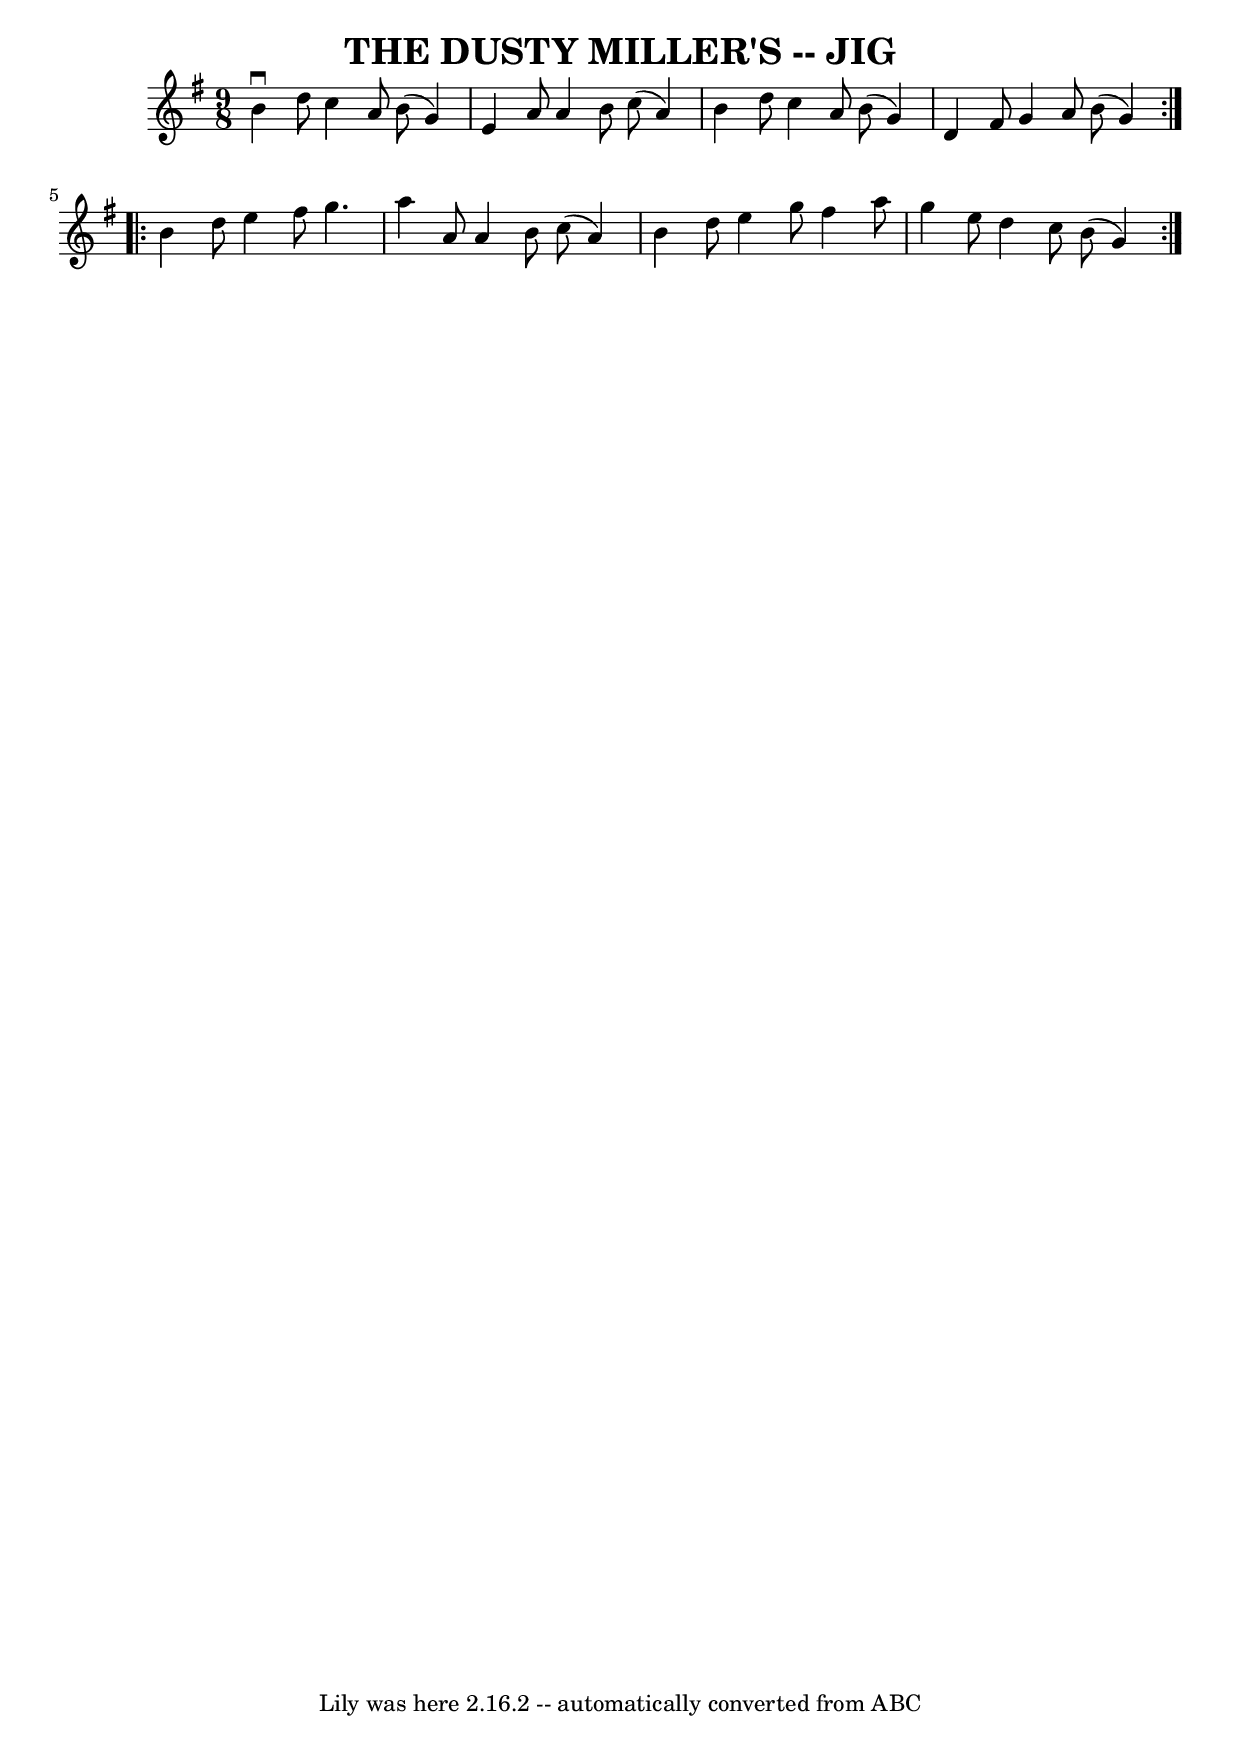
\version "2.16.2"
\include "Mammoth.ily"
\header {
  %% book = "Ryan's Mammoth Collection of Fiddle Tunes"
  crossRefNumber = "1"
  footnotes = ""
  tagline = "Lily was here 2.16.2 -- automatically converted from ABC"
  title = "THE DUSTY MILLER'S -- JIG"

}
voicedefault =  {



  \repeat volta 2 {

    \time 9/8 
    \key g \major
    b'4^\downbow d''8 c''4 a'8 b'8 (g'4  
    -)   |
    e'4 a'8 a'4 b'8 c''8 (a'4)   |
    b'4   
    d''8 c''4 a'8 b'8 (g'4)   |
    d'4 fis'8 g'4 a'8 
    b'8 (g'4)   
  }     
  \repeat volta 2 {
    b'4 d''8 e''4 fis''8    
    g''4.    |
    a''4 a'8 a'4 b'8 c''8 (a'4)   |
    
    b'4 d''8 e''4 g''8 fis''4 a''8    |
    g''4 e''8    
    d''4 c''8 b'8 (g'4)   
  }   

}

\score{
  <<

    \context Staff="default"
    {
      \voicedefault 
      
    }

  >>
  \layout {
    
  }
  \midi {
  }

}
